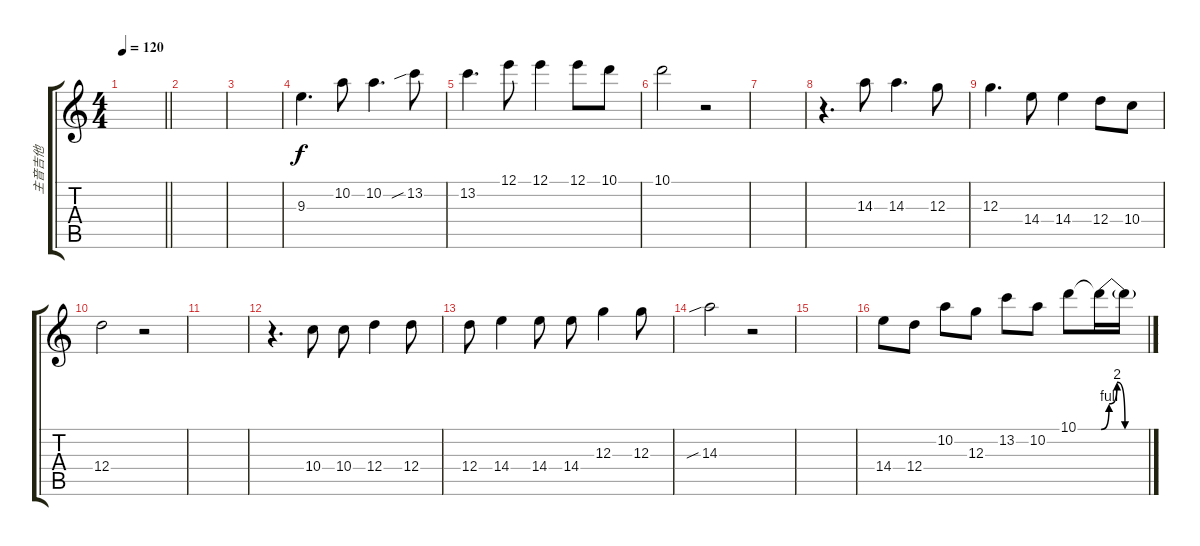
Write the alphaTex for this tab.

\track ("主音吉他" "主音吉他") {instrument overdrivenguitar}
\staff {score tabs}
\tuning (E4 B3 G3 D3 A2 E2) {hide}
\ts (4 4)
\tempo 120
\clef g2
\barLineRight lightlight
\ks c
|
\section ("" "")
|
|
9.3.4{d} 10.2.8 10.2.4{d} 13.2{sib}.8 |
13.2.4{d} 12.1.8 12.1.4 12.1.8 10.1.8 |
10.1.2 r.2 |
|
r.4{d} 14.3.8 14.3.4{d} 12.3.8 |
12.3.4{d} 14.4.8 14.4.4 12.4.8 10.4.8 |
12.4.2 r.2 |
|
r.4{d} 10.4.8 10.4.8 12.4.4 12.4.8 |
12.4.8 14.4.4 14.4.8 14.4.8 12.3.4 12.3.8 |
14.3{sib}.2 r.2 |
|
14.4.8 12.4.8 10.2.8 12.3.8 13.2.8 10.2.8 10.1.8 10.1{be (custom 0 0 10 4 20 8 30 0 60 0) t}.16 10.1{t}.16
